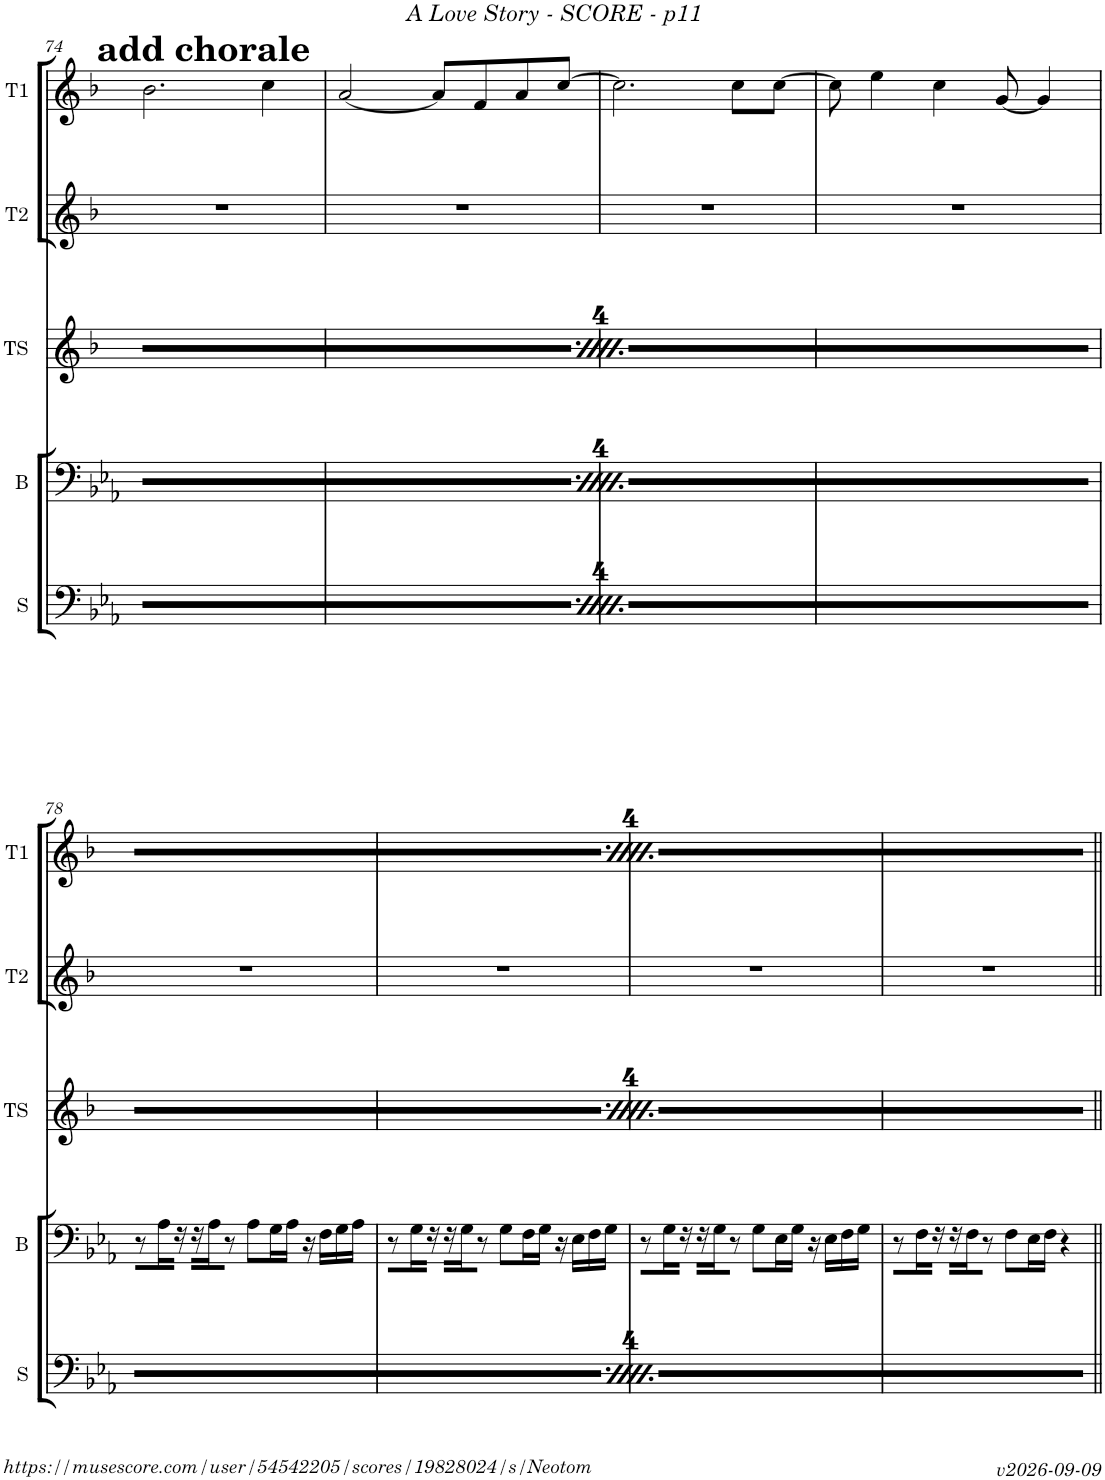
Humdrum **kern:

**kern	**kern	**kern	**harte	**kern	**kern
*part5	*part4	*part3	*part3	*part2	*part1
*staff5	*staff4	*staff3	*	*staff2	*staff1
*I"Sousa	*I"Trombone	*I"Tenor Sax	*	*I"Trumpet 2	*I"Trumpet 1
*I'S	*	*I'TS	*	*I'T2	*I'T1
!!LO:PB:g=z
*clefF4	*clefF4	*clefG2	*	*clefG2	*clefG2
*	*	*Trd8c14	*	*Trd1c2	*Trd1c2
*k[b-e-a-]	*k[b-e-a-]	*k[b-]	*	*k[b-]	*k[b-]
*M4/4	*M4/4	*M4/4	*	*M4/4	*M4/4
!!LO:REH:place=s1:a:B:enc=none:fs=18:t=add chorale
=74	=74	=74	=74	=74	=74
!	!	!	!LO:H:kt=m	!	!
8r	8r	(16g\LL	G:min	1r	2.b-\
.	.	16b-\	.	.	.
8FF/	16A-\L	16dd\	.	.	.
.	16rF	16ff\JJ	.	.	.
8r	16r	16gg\LL	.	.	.
.	16A-\J	16dd\	.	.	.
8FF/	8r	16b-\	.	.	.
.	.	16g\JJ)	.	.	.
8r	8A-\L	(16g\LL	.	.	.
.	.	16b-\	.	.	.
8FF/	16G\L	16dd\	.	.	.
.	16A-\JJ	16ff\JJ	.	.	.
8r	16r	16gg\LL	.	.	4cc\
.	16F\LL	16dd\	.	.	.
8FF/	(16G\	16b-\	.	.	.
.	16A-\JJ)	16g\JJ)	.	.	.
=75	=75	=75	=75	=75	=75
!	!	!	!LO:H:kt=m	!	!
8r	8r	(16f/LL	D:min	1r	[2a/
.	.	16g/	.	.	.
8CC/	16G\L	16cc/	.	.	.
.	16rF	16dd/JJ	.	.	.
8r	16r	16ff\LL	.	.	.
.	16G\J	16dd\	.	.	.
8CC/	8r	16cc\	.	.	.
.	.	16a\JJ)	.	.	.
8r	8G\L	(16f/LL	.	.	8a/L]
.	.	16a/	.	.	.
8CC/	16F\L	16cc/	.	.	8f/
.	16G\JJ	16dd/JJ	.	.	.
8r	16r	16ff\LL	.	.	8a/
.	16E-\LL	16dd\	.	.	.
8CC/	(16F\	16cc\	.	.	[8cc/J
.	16G\JJ)	16a\JJ)	.	.	.
=76	=76	=76	=76	=76	=76
8r	8r	(16f\LL	F:maj	1r	2.cc\]
.	.	16a\	.	.	.
8EE-/	16G\L	16cc\	.	.	.
.	16rF	16ee\JJ	.	.	.
8r	16r	16ff\LL	.	.	.
.	16G\J	16cc\	.	.	.
8EE-/	8r	16a\	.	.	.
.	.	16f\JJ)	.	.	.
8r	8G\L	(16f\LL	.	.	.
.	.	16a\	.	.	.
8EE-/	16E-\L	16cc\	.	.	.
.	16G\JJ	16ee\JJ	.	.	.
8r	16r	16ff\LL	.	.	8cc\L
.	16E-\LL	16cc\	.	.	.
8EE-/	(16F\	16a\	.	.	[8cc\J
.	16G\JJ)	16f\JJ)	.	.	.
=77	=77	=77	=77	=77	=77
!	!	!	!LO:H:kt=m	!	!
8r	8r	16r	E:min	1r	8cc\]
.	.	16e/LL	.	.	.
8DD/	16F\L	16g/	.	.	4ee\
.	16rF	16b-/JJ	.	.	.
8r	16r	16ee/LL	.	.	.
.	16F\J	16b-/	.	.	.
8DD/	8r	16g/	.	.	4cc\
.	.	16e/JJ	.	.	.
8r	8F\L	(16B-/LL	.	.	.
.	.	16e/	.	.	.
8DD/	16E-\L	16g/	.	.	[8g/
.	16F\JJ	16b-/JJ	.	.	.
8r	16r	16ee/LL	.	.	4g/]
.	16F\LL	16b-/	.	.	.
8DD/	(16E-\	16g/	.	.	.
.	16C\JJ)	16e/JJ)	.	.	.
!!LO:LB:g=z
!!LO:REH:place=s1:a:B:enc=none:fs=18:t=add chorale
=78	=78	=78	=78	=78	=78
!	!	!	!LO:H:kt=m	!	!
8r	8r	(16g\LL	G:min	1r	2.b-\
.	.	16b-\	.	.	.
8FF/	16A-\L	16dd\	.	.	.
.	16rF	16ff\JJ	.	.	.
8r	16r	16gg\LL	.	.	.
.	16A-\J	16dd\	.	.	.
8FF/	8r	16b-\	.	.	.
.	.	16g\JJ)	.	.	.
8r	8A-\L	(16g\LL	.	.	.
.	.	16b-\	.	.	.
8FF/	16G\L	16dd\	.	.	.
.	16A-\JJ	16ff\JJ	.	.	.
8r	16r	16gg\LL	.	.	4cc\
.	16F\LL	16dd\	.	.	.
8FF/	16G\	16b-\	.	.	.
.	16A-\JJ	16g\JJ)	.	.	.
=79	=79	=79	=79	=79	=79
!	!	!	!LO:H:kt=m	!	!
8r	8r	(16f/LL	D:min	1r	[2a/
.	.	16g/	.	.	.
8CC/	16G\L	16cc/	.	.	.
.	16rF	16dd/JJ	.	.	.
8r	16r	16ff\LL	.	.	.
.	16G\J	16dd\	.	.	.
8CC/	8r	16cc\	.	.	.
.	.	16a\JJ)	.	.	.
8r	8G\L	(16f/LL	.	.	8a/L]
.	.	16a/	.	.	.
8CC/	16F\L	16cc/	.	.	8f/
.	16G\JJ	16dd/JJ	.	.	.
8r	16r	16ff\LL	.	.	8a/
.	16E-\LL	16dd\	.	.	.
8CC/	16F\	16cc\	.	.	[8cc/J
.	16G\JJ	16a\JJ)	.	.	.
=80	=80	=80	=80	=80	=80
8r	8r	(16f\LL	F:maj	1r	2.cc\]
.	.	16a\	.	.	.
8EE-/	16G\L	16cc\	.	.	.
.	16rF	16ee\JJ	.	.	.
8r	16r	16ff\LL	.	.	.
.	16G\J	16cc\	.	.	.
8EE-/	8r	16a\	.	.	.
.	.	16f\JJ)	.	.	.
8r	8G\L	(16f\LL	.	.	.
.	.	16a\	.	.	.
8EE-/	16E-\L	16cc\	.	.	.
.	16G\JJ	16ee\JJ	.	.	.
8r	16r	16ff\LL	.	.	8cc\L
.	16E-\LL	16cc\	.	.	.
8EE-/	16F\	16a\	.	.	[8cc\J
.	16G\JJ	16f\JJ)	.	.	.
=81	=81	=81	=81	=81	=81
!	!	!	!LO:H:kt=m	!	!
8r	8r	16r	E:min	1r	8cc\]
.	.	16e/LL	.	.	.
8DD/	16F\L	16g/	.	.	4ee\
.	16rF	16b-/JJ	.	.	.
8r	16r	16ee/LL	.	.	.
.	16F\J	16b-/	.	.	.
8DD/	8r	16g/	.	.	4cc\
.	.	16e/JJ	.	.	.
8r	8F\L	(16B-/LL	.	.	.
.	.	16e/	.	.	.
8DD/	16E-\L	16g/	.	.	[8g/
.	16F\JJ	16b-/JJ	.	.	.
8r	4r	16ee/LL	.	.	4g/]
.	.	16b-/	.	.	.
8DD/	.	16g/	.	.	.
.	.	16e/JJ)	.	.	.
=||	=||	=||	=||	=||	=||
*-	*-	*-	*-	*-	*-
